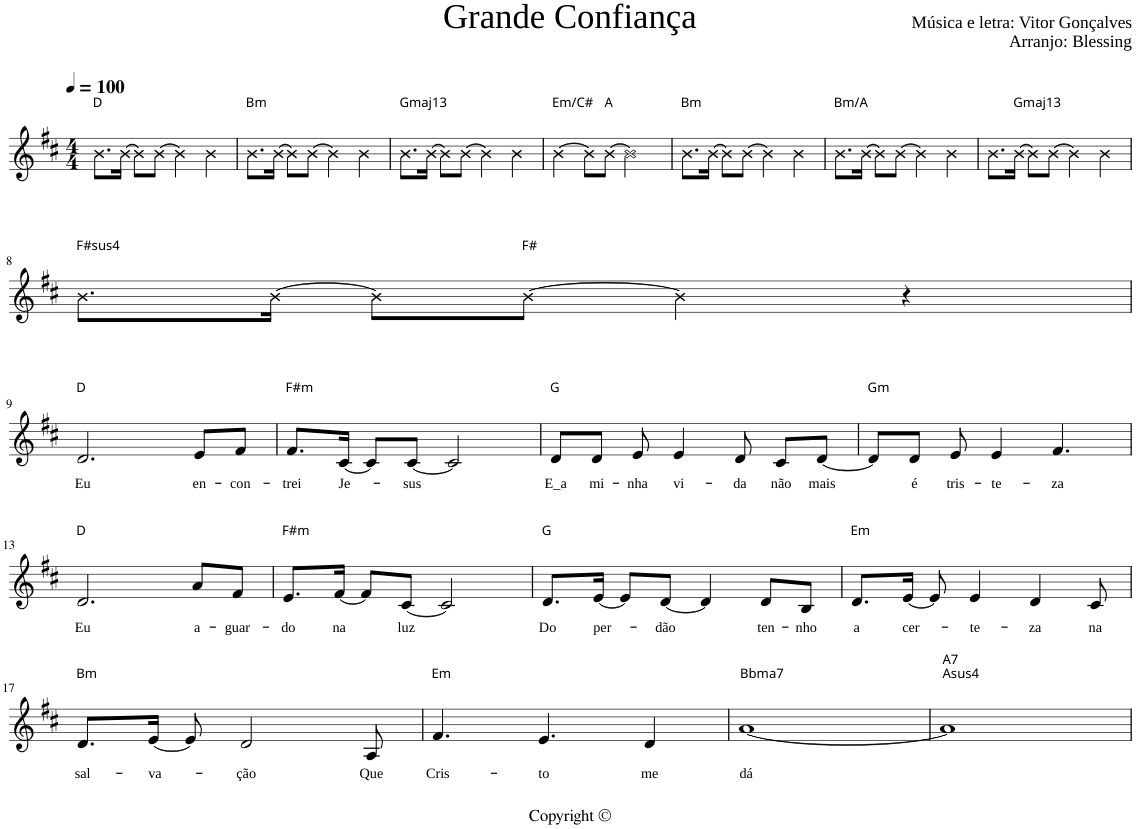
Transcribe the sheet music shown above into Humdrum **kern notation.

**kern	**text
*part1	*part1
*staff1	*staff1
*I"P1	*
*clefG2	*
*k[f#c#]	*
*D:	*
*M4/4	*
*MM100	*
=1	=1
!LO:TX:a:t=D	!
8.b\L	.
[16b\Jk	.
8b\L]	.
[8b\J	.
4b\]	.
4b\	.
=2	=2
!LO:TX:a:t=Bm	!
8.b\L	.
[16b\Jk	.
8b\L]	.
[8b\J	.
4b\]	.
4b\	.
=3	=3
!LO:TX:a:t=Gmaj13	!
8.b\L	.
[16b\Jk	.
8b\L]	.
[8b\J	.
4b\]	.
4b\	.
=4	=4
!LO:TX:a:t=Em/C#	!
[4b\	.
8b\L]	.
!LO:TX:a:t=A	!
[8b\J	.
2b\]	.
=5	=5
!LO:TX:a:t=Bm	!
8.b\L	.
[16b\Jk	.
8b\L]	.
[8b\J	.
4b\]	.
4b\	.
=6	=6
!LO:TX:a:t=Bm/A	!
8.b\L	.
[16b\Jk	.
8b\L]	.
[8b\J	.
4b\]	.
4b\	.
=7	=7
8.b\L	.
!LO:TX:a:t=Gmaj13	!
[16b\Jk	.
8b\L]	.
[8b\J	.
4b\]	.
4b\	.
!!LO:LB:g=z
=8	=8
!LO:TX:a:t=F#sus4	!
8.b\L	.
[16b\Jk	.
8b\L]	.
!LO:TX:a:t=F#	!
[8b\J	.
4b\]	.
4r	.
!!LO:LB:g=z
=9	=9
!LO:TX:a:t=D	!
!	!LO:LY:b
2.d/	Eu
!	!LO:LY:b
8e/L	en-
!	!LO:LY:b
8f#/J	-con-
=10	=10
!LO:TX:a:t=F#m	!
!	!LO:LY:b
8.f#/L	-trei
!	!LO:LY:b
[16c#/Jk	Je-
8c#/L]	.
!	!LO:LY:b
[8c#/J	-sus
2c#/]	.
=11	=11
!LO:TX:a:t=G	!
!	!LO:LY:b
8d/L	E_a
!	!LO:LY:b
8d/J	mi-
!	!LO:LY:b
8e/	-nha
!	!LO:LY:b
4e/	vi-
!	!LO:LY:b
8d/	-da
!	!LO:LY:b
8c#/L	não
!	!LO:LY:b
[8d/J	mais
=12	=12
!LO:TX:a:t=Gm	!
8d/L]	.
!	!LO:LY:b
8d/J	é
!	!LO:LY:b
8e/	tris-
!	!LO:LY:b
4e/	-te-
!	!LO:LY:b
4.f#/	-za
!!LO:LB:g=z
=13	=13
!LO:TX:a:t=D	!
!	!LO:LY:b
2.d/	Eu
!	!LO:LY:b
8a/L	a-
!	!LO:LY:b
8f#/J	-guar-
=14	=14
!LO:TX:a:t=F#m	!
!	!LO:LY:b
8.e/L	-do
!	!LO:LY:b
[16f#/Jk	na
8f#/L]	.
!	!LO:LY:b
[8c#/J	luz
2c#/]	.
=15	=15
!LO:TX:a:t=G	!
!	!LO:LY:b
8.d/L	Do
!	!LO:LY:b
[16e/Jk	per-
8e/L]	.
!	!LO:LY:b
[8d/J	-dão
4d/]	.
!	!LO:LY:b
8d/L	ten-
!	!LO:LY:b
8B/J	-nho
=16	=16
!LO:TX:a:t=Em	!
!	!LO:LY:b
8.d/L	a
!	!LO:LY:b
[16e/Jk	cer-
8e/]	.
!	!LO:LY:b
4e/	-te-
!	!LO:LY:b
4d/	-za
!	!LO:LY:b
8c#/	na
!!LO:LB:g=z
=17	=17
!LO:TX:a:t=Bm	!
!	!LO:LY:b
8.d/L	sal-
!	!LO:LY:b
[16e/Jk	-va-
8e/]	.
!	!LO:LY:b
2d/	-ção
!	!LO:LY:b
8A/	Que
=18	=18
!LO:TX:a:t=Em	!
!	!LO:LY:b
4.f#/	Cris-
!	!LO:LY:b
4.e/	-to
!	!LO:LY:b
4d/	me
=19	=19
!LO:TX:a:t=Bbma7	!
!	!LO:LY:b
[1a	dá
=20	=20
!LO:TX:a:t=Asus4	!
!LO:TX:a:t=A7	!
1a]	.
=	=
*-	*-
